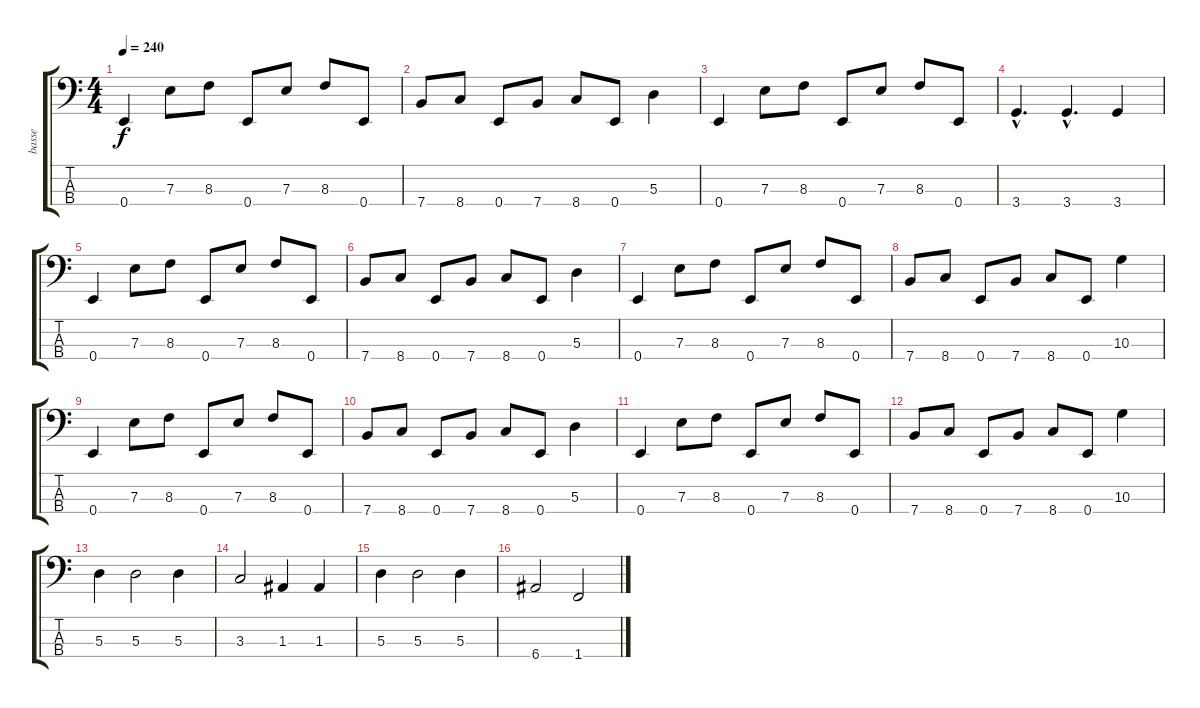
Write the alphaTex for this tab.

\track ("basse" "basse") {instrument electricbasspick}
\staff {score tabs}
\tuning (G2 D2 A1 E1) {hide}
\ts (4 4)
\tempo 240
\clef f4
\ks c
0.4.4{dy f} 7.3.8 8.3.8 0.4.8 7.3.8 8.3.8 0.4.8 |
7.4.8 8.4.8 0.4.8 7.4.8 8.4.8 0.4.8 5.3.4 |
0.4.4 7.3.8 8.3.8 0.4.8 7.3.8 8.3.8 0.4.8 |
3.4{hac}.4{d} 3.4{hac}.4{d} 3.4.4 |
0.4.4 7.3.8 8.3.8 0.4.8 7.3.8 8.3.8 0.4.8 |
7.4.8 8.4.8 0.4.8 7.4.8 8.4.8 0.4.8 5.3.4 |
0.4.4 7.3.8 8.3.8 0.4.8 7.3.8 8.3.8 0.4.8 |
7.4.8 8.4.8 0.4.8 7.4.8 8.4.8 0.4.8 10.3.4 |
0.4.4 7.3.8 8.3.8 0.4.8 7.3.8 8.3.8 0.4.8 |
7.4.8 8.4.8 0.4.8 7.4.8 8.4.8 0.4.8 5.3.4 |
0.4.4 7.3.8 8.3.8 0.4.8 7.3.8 8.3.8 0.4.8 |
7.4.8 8.4.8 0.4.8 7.4.8 8.4.8 0.4.8 10.3.4 |
5.3.4 5.3.2 5.3.4 |
3.3.2 1.3.4 1.3.4 |
5.3.4 5.3.2 5.3.4 |
6.4.2 1.4.2
